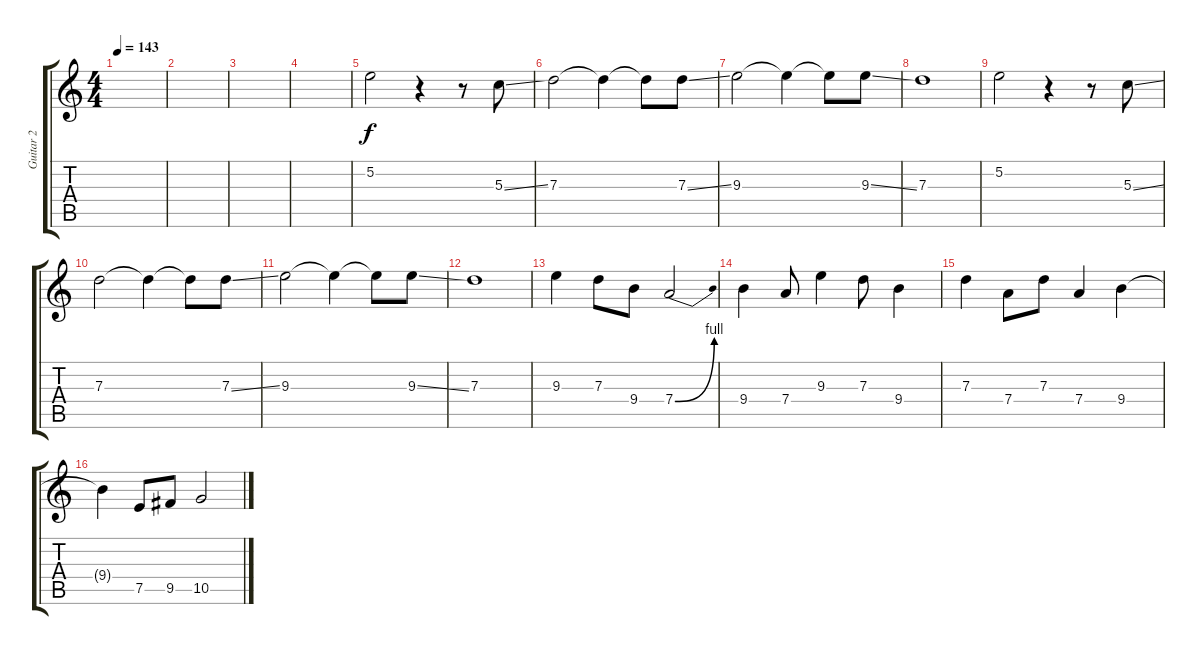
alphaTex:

\track ("Guitar 2" "Guitar 2") {instrument electricguitarjazz}
\staff {score tabs}
\tuning (E4 B3 G3 D3 A2 E2) {hide}
\ts (4 4)
\tempo 143
\clef g2
\ks c
|
|
|
|
5.2.2 r.4 r.8 5.3{ss}.8 |
7.3.2 7.3{t}.4 7.3{t}.8 7.3{ss}.8 |
9.3.2 9.3{t}.4 9.3{t}.8 9.3{ss}.8 |
7.3.1 |
5.2.2 r.4 r.8 5.3{ss}.8 |
7.3.2 7.3{t}.4 7.3{t}.8 7.3{ss}.8 |
9.3.2 9.3{t}.4 9.3{t}.8 9.3{ss}.8 |
7.3.1 |
9.3.4 7.3.8 9.4.8 7.4{be (bend 0 0 60 4)}.2 |
9.4.4 7.4.8 9.3.4 7.3.8 9.4.4 |
7.3.4 7.4.8 7.3.8 7.4.4 9.4.4 |
9.4{t}.4 7.5.8 9.5.8 10.5.2
